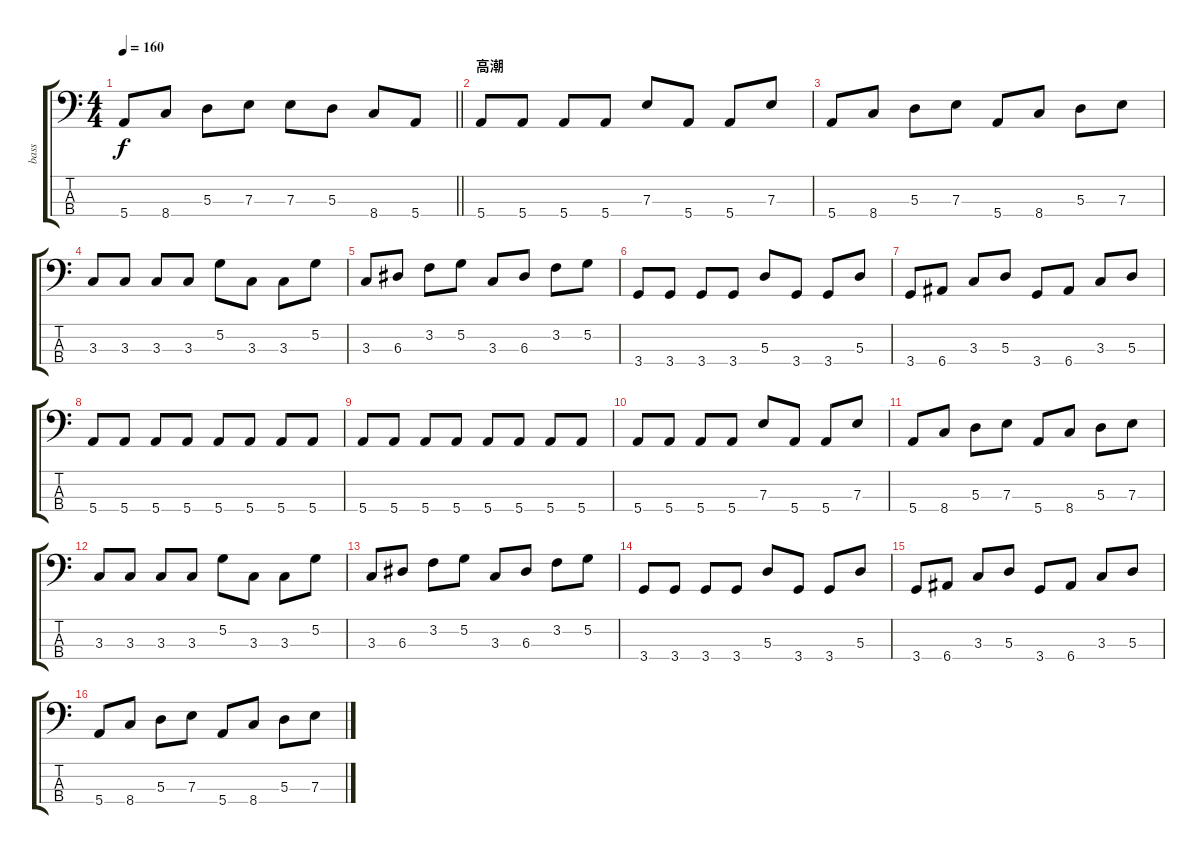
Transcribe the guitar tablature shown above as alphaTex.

\track ("bass" "bass") {instrument electricbassfinger}
\staff {score tabs}
\tuning (G2 D2 A1 E1) {hide}
\ts (4 4)
\tempo 160
\clef f4
\barLineRight lightlight
\ks c
5.4.8{dy f} 8.4.8 5.3.8 7.3.8 7.3.8 5.3.8 8.4.8 5.4.8 |
\section ("" "高潮")
5.4.8 5.4.8 5.4.8 5.4.8 7.3.8 5.4.8 5.4.8 7.3.8 |
5.4.8 8.4.8 5.3.8 7.3.8 5.4.8 8.4.8 5.3.8 7.3.8 |
3.3.8 3.3.8 3.3.8 3.3.8 5.2.8 3.3.8 3.3.8 5.2.8 |
3.3.8 6.3.8 3.2.8 5.2.8 3.3.8 6.3.8 3.2.8 5.2.8 |
3.4.8 3.4.8 3.4.8 3.4.8 5.3.8 3.4.8 3.4.8 5.3.8 |
3.4.8 6.4.8 3.3.8 5.3.8 3.4.8 6.4.8 3.3.8 5.3.8 |
5.4.8 5.4.8 5.4.8 5.4.8 5.4.8 5.4.8 5.4.8 5.4.8 |
5.4.8 5.4.8 5.4.8 5.4.8 5.4.8 5.4.8 5.4.8 5.4.8 |
5.4.8 5.4.8 5.4.8 5.4.8 7.3.8 5.4.8 5.4.8 7.3.8 |
5.4.8 8.4.8 5.3.8 7.3.8 5.4.8 8.4.8 5.3.8 7.3.8 |
3.3.8 3.3.8 3.3.8 3.3.8 5.2.8 3.3.8 3.3.8 5.2.8 |
3.3.8 6.3.8 3.2.8 5.2.8 3.3.8 6.3.8 3.2.8 5.2.8 |
3.4.8 3.4.8 3.4.8 3.4.8 5.3.8 3.4.8 3.4.8 5.3.8 |
3.4.8 6.4.8 3.3.8 5.3.8 3.4.8 6.4.8 3.3.8 5.3.8 |
5.4.8 8.4.8 5.3.8 7.3.8 5.4.8 8.4.8 5.3.8 7.3.8
